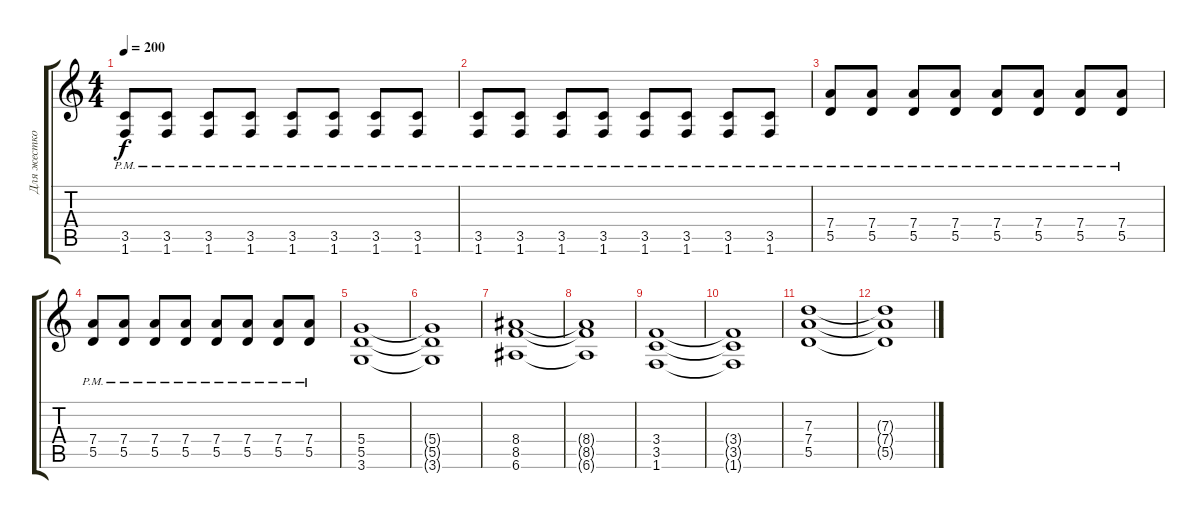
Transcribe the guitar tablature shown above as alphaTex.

\track ("Для жесткости звука" "Для жестко") {instrument distortionguitar}
\staff {score tabs}
\tuning (E4 B3 G3 D3 A2 E2) {hide}
\ts (4 4)
\tempo 200
\clef g2
\ks c
(3.5{pm} 1.6{pm}).8{dy f} (3.5{pm} 1.6{pm}).8 (3.5{pm} 1.6{pm}).8 (3.5{pm} 1.6{pm}).8 (3.5{pm} 1.6{pm}).8 (3.5{pm} 1.6{pm}).8 (3.5{pm} 1.6{pm}).8 (3.5{pm} 1.6{pm}).8 |
(3.5{pm} 1.6{pm}).8 (3.5{pm} 1.6{pm}).8 (3.5{pm} 1.6{pm}).8 (3.5{pm} 1.6{pm}).8 (3.5{pm} 1.6{pm}).8 (3.5{pm} 1.6{pm}).8 (3.5{pm} 1.6{pm}).8 (3.5{pm} 1.6{pm}).8 |
(7.4{pm} 5.5{pm}).8 (7.4{pm} 5.5{pm}).8 (7.4{pm} 5.5{pm}).8 (7.4{pm} 5.5{pm}).8 (7.4{pm} 5.5{pm}).8 (7.4{pm} 5.5{pm}).8 (7.4{pm} 5.5{pm}).8 (7.4{pm} 5.5{pm}).8 |
(7.4{pm} 5.5{pm}).8 (7.4{pm} 5.5{pm}).8 (7.4{pm} 5.5{pm}).8 (7.4{pm} 5.5{pm}).8 (7.4{pm} 5.5{pm}).8 (7.4{pm} 5.5{pm}).8 (7.4{pm} 5.5{pm}).8 (7.4{pm} 5.5{pm}).8 |
(5.4 5.5 3.6).1 |
(5.4{t} 5.5{t} 3.6{t}).1 |
(8.4 8.5 6.6).1 |
(8.4{t} 8.5{t} 6.6{t}).1 |
(3.4 3.5 1.6).1 |
(3.4{t} 3.5{t} 1.6{t}).1 |
(7.3 7.4 5.5).1 |
(7.3{t} 7.4{t} 5.5{t}).1
